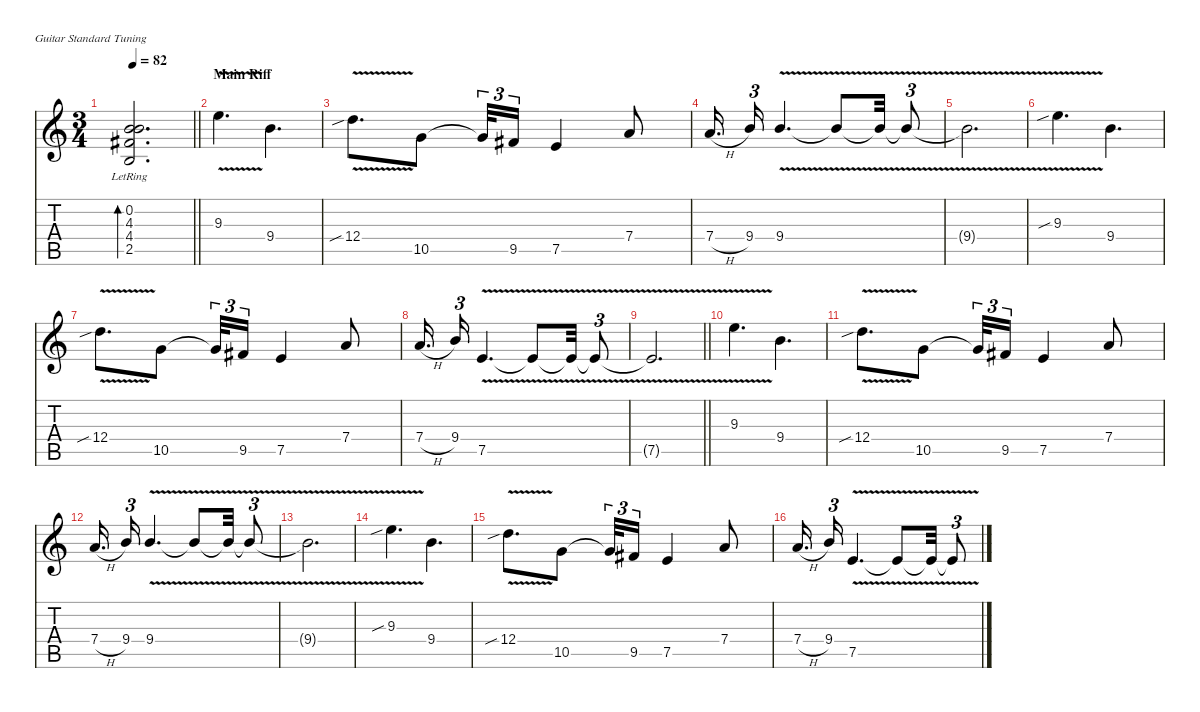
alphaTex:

\defaultSystemsLayout 4
\hideDynamics
\bracketExtendMode nobrackets
\singleTrackTrackNamePolicy hidden
\multiTrackTrackNamePolicy hidden
\firstSystemTrackNameMode fullname
\otherSystemsTrackNameOrientation horizontal
\track ("Guitar 1" "el.guit.") {defaultSystemsLayout 8 mute instrument electricguitarclean}
\staff {score tabs}
\tuning (E4 B3 G3 D3 A2 E2)
\ts (3 4)
\tempo 82
\clef g2
\barLineRight lightlight
\ks c
(0.2{lr} 4.3{lr} 4.4{lr acc #} 2.5{lr}).2{d bd 60 dy f beam Up} |
\section ("" "Main Riff")
9.3{v}.4{d instrument distortionguitar beam Down} 9.4.4{d beam Down} |
12.4{v sib}.8{d beam Down} 10.5.8{beam Down} 10.5{t}.32{tu (3 2) beam Up} 9.5{acc #}.16{tu (3 2) beam Up} 7.5.4{beam Up} 7.4.8{beam Up} |
7.4{h}.16{d beam Up} 9.4.16{tu (3 2) beam Up} 9.4{v}.4{d beam Up} 9.4{v t}.8{beam Up} 9.4{v t}.32{beam Up} 9.4{v t}.8{tu (3 2) beam Up} |
9.4{v t}.2{d beam Down} |
9.3{v sib}.4{d beam Down} 9.4.4{d beam Down} |
12.4{v sib}.8{d beam Down} 10.5.8{beam Down} 10.5{t}.32{tu (3 2) beam Up} 9.5{acc #}.16{tu (3 2) beam Up} 7.5.4{beam Up} 7.4.8{beam Up} |
7.4{h}.16{d beam Up} 9.4.16{tu (3 2) beam Up} 7.5{v}.4{d beam Up} 7.5{v t}.8{beam Up} 7.5{v t}.32{beam Up} 7.5{v t}.8{tu (3 2) beam Up} |
\barLineRight lightlight
7.5{v t}.2{d beam Up} |
9.3{v}.4{d beam Down} 9.4.4{d beam Down} |
12.4{v sib}.8{d beam Down} 10.5.8{beam Down} 10.5{t}.32{tu (3 2) beam Up} 9.5{acc #}.16{tu (3 2) beam Up} 7.5.4{beam Up} 7.4.8{beam Up} |
7.4{h}.16{d beam Up} 9.4.16{tu (3 2) beam Up} 9.4{v}.4{d beam Up} 9.4{v t}.8{beam Up} 9.4{v t}.32{beam Up} 9.4{v t}.8{tu (3 2) beam Up} |
9.4{v t}.2{d beam Down} |
9.3{v sib}.4{d beam Down} 9.4.4{d beam Down} |
12.4{v sib}.8{d beam Down} 10.5.8{beam Down} 10.5{t}.32{tu (3 2) beam Up} 9.5{acc #}.16{tu (3 2) beam Up} 7.5.4{beam Up} 7.4.8{beam Up} |
7.4{h}.16{d beam Up} 9.4.16{tu (3 2) beam Up} 7.5{v}.4{d beam Up} 7.5{v t}.8{beam Up} 7.5{v t}.32{beam Up} 7.5{v t}.8{tu (3 2) beam Up}
